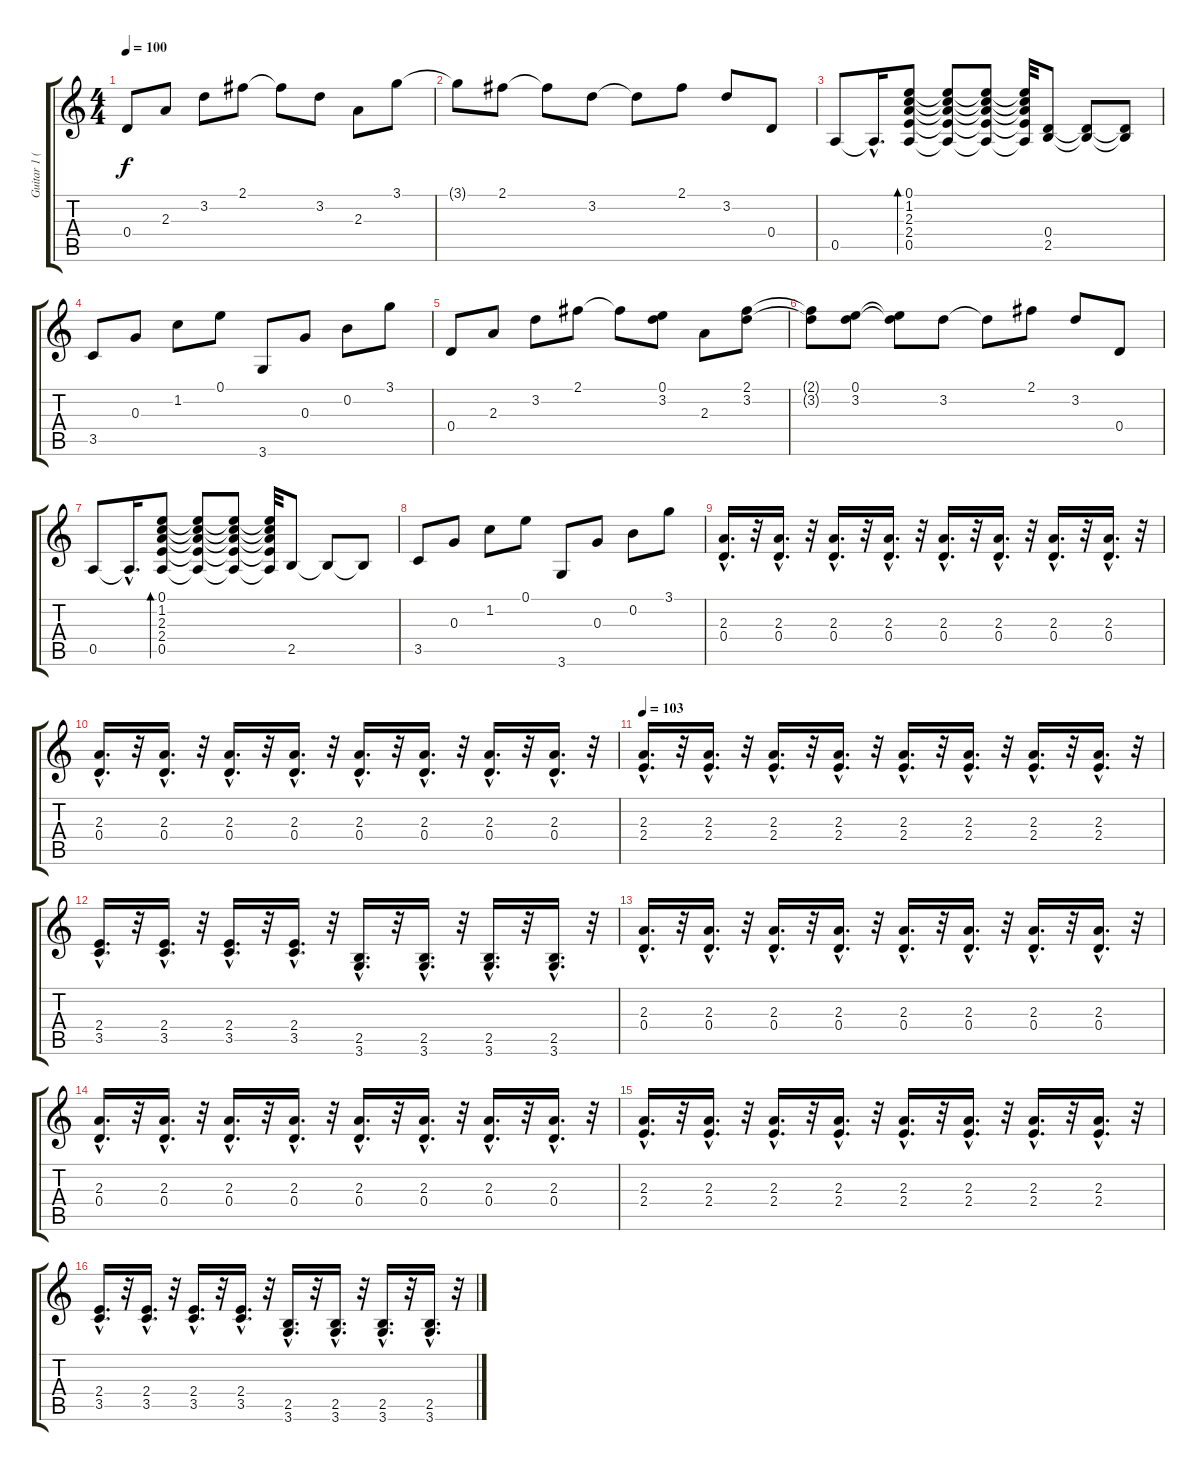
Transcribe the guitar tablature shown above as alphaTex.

\track ("Guitar 1 (Part 2)" "Guitar 1 (") {instrument distortionguitar}
\staff {score tabs}
\tuning (E4 B3 G3 D3 A2 E2) {hide}
\ts (4 4)
\tempo 100
\clef g2
\ks c
0.4.8{dy f} 2.3.8 3.2.8 2.1.8 2.1{t}.8 3.2.8 2.3.8 3.1.8 |
3.1{t}.8 2.1.8 2.1{t}.8 3.2.8 3.2{t}.8 2.1.8 3.2.8 0.4.8 |
0.5.8 0.5{hac t}.16{d} (0.1 1.2 2.3 2.4 0.5).8{bd 480} (0.1{t} 1.2{t} 2.3{t} 2.4{t} 0.5{t}).8 (0.1{t} 1.2{t} 2.3{t} 2.4{t} 0.5{t}).8 (0.1{t} 1.2{t} 2.3{t} 2.4{t} 0.5{t}).32 (0.4 2.5).8 (0.4{t} 2.5{t}).8 (0.4{t} 2.5{t}).8 |
3.5.8 0.3.8 1.2.8 0.1.8 3.6.8 0.3.8 0.2.8 3.1.8 |
0.4.8 2.3.8 3.2.8 2.1.8 2.1{t}.8 (0.1 3.2).8 2.3.8 (2.1 3.2).8 |
(2.1{t} 3.2{t}).8 (0.1 3.2).8 (0.1{t} 3.2{t}).8 3.2.8 3.2{t}.8 2.1.8 3.2.8 0.4.8 |
0.5.8 0.5{hac t}.16{d} (0.1 1.2 2.3 2.4 0.5).8{bd 480} (0.1{t} 1.2{t} 2.3{t} 2.4{t} 0.5{t}).8 (0.1{t} 1.2{t} 2.3{t} 2.4{t} 0.5{t}).8 (0.1{t} 1.2{t} 2.3{t} 2.4{t} 0.5{t}).32 2.5.8 2.5{t}.8 2.5{t}.8 |
3.5.8 0.3.8 1.2.8 0.1.8 3.6.8 0.3.8 0.2.8 3.1.8 |
(2.3{hac} 0.4{hac}).16{d} r.32 (2.3{hac} 0.4{hac}).16{d} r.32 (2.3{hac} 0.4{hac}).16{d} r.32 (2.3{hac} 0.4{hac}).16{d} r.32 (2.3{hac} 0.4{hac}).16{d} r.32 (2.3{hac} 0.4{hac}).16{d} r.32 (2.3{hac} 0.4{hac}).16{d} r.32 (2.3{hac} 0.4{hac}).16{d} r.32 |
(2.3{hac} 0.4{hac}).16{d} r.32 (2.3{hac} 0.4{hac}).16{d} r.32 (2.3{hac} 0.4{hac}).16{d} r.32 (2.3{hac} 0.4{hac}).16{d} r.32 (2.3{hac} 0.4{hac}).16{d} r.32 (2.3{hac} 0.4{hac}).16{d} r.32 (2.3{hac} 0.4{hac}).16{d} r.32 (2.3{hac} 0.4{hac}).16{d} r.32 |
\tempo 103
(2.3{hac} 2.4{hac}).16{d} r.32 (2.3{hac} 2.4{hac}).16{d} r.32 (2.3{hac} 2.4{hac}).16{d} r.32 (2.3{hac} 2.4{hac}).16{d} r.32 (2.3{hac} 2.4{hac}).16{d} r.32 (2.3{hac} 2.4{hac}).16{d} r.32 (2.3{hac} 2.4{hac}).16{d} r.32 (2.3{hac} 2.4{hac}).16{d} r.32 |
(2.4{hac} 3.5{hac}).16{d} r.32 (2.4{hac} 3.5{hac}).16{d} r.32 (2.4{hac} 3.5{hac}).16{d} r.32 (2.4{hac} 3.5{hac}).16{d} r.32 (2.5{hac} 3.6{hac}).16{d} r.32 (2.5{hac} 3.6{hac}).16{d} r.32 (2.5{hac} 3.6{hac}).16{d} r.32 (2.5{hac} 3.6{hac}).16{d} r.32 |
(2.3{hac} 0.4{hac}).16{d} r.32 (2.3{hac} 0.4{hac}).16{d} r.32 (2.3{hac} 0.4{hac}).16{d} r.32 (2.3{hac} 0.4{hac}).16{d} r.32 (2.3{hac} 0.4{hac}).16{d} r.32 (2.3{hac} 0.4{hac}).16{d} r.32 (2.3{hac} 0.4{hac}).16{d} r.32 (2.3{hac} 0.4{hac}).16{d} r.32 |
(2.3{hac} 0.4{hac}).16{d} r.32 (2.3{hac} 0.4{hac}).16{d} r.32 (2.3{hac} 0.4{hac}).16{d} r.32 (2.3{hac} 0.4{hac}).16{d} r.32 (2.3{hac} 0.4{hac}).16{d} r.32 (2.3{hac} 0.4{hac}).16{d} r.32 (2.3{hac} 0.4{hac}).16{d} r.32 (2.3{hac} 0.4{hac}).16{d} r.32 |
(2.3{hac} 2.4{hac}).16{d} r.32 (2.3{hac} 2.4{hac}).16{d} r.32 (2.3{hac} 2.4{hac}).16{d} r.32 (2.3{hac} 2.4{hac}).16{d} r.32 (2.3{hac} 2.4{hac}).16{d} r.32 (2.3{hac} 2.4{hac}).16{d} r.32 (2.3{hac} 2.4{hac}).16{d} r.32 (2.3{hac} 2.4{hac}).16{d} r.32 |
(2.4{hac} 3.5{hac}).16{d} r.32 (2.4{hac} 3.5{hac}).16{d} r.32 (2.4{hac} 3.5{hac}).16{d} r.32 (2.4{hac} 3.5{hac}).16{d} r.32 (2.5{hac} 3.6{hac}).16{d} r.32 (2.5{hac} 3.6{hac}).16{d} r.32 (2.5{hac} 3.6{hac}).16{d} r.32 (2.5{hac} 3.6{hac}).16{d} r.32
